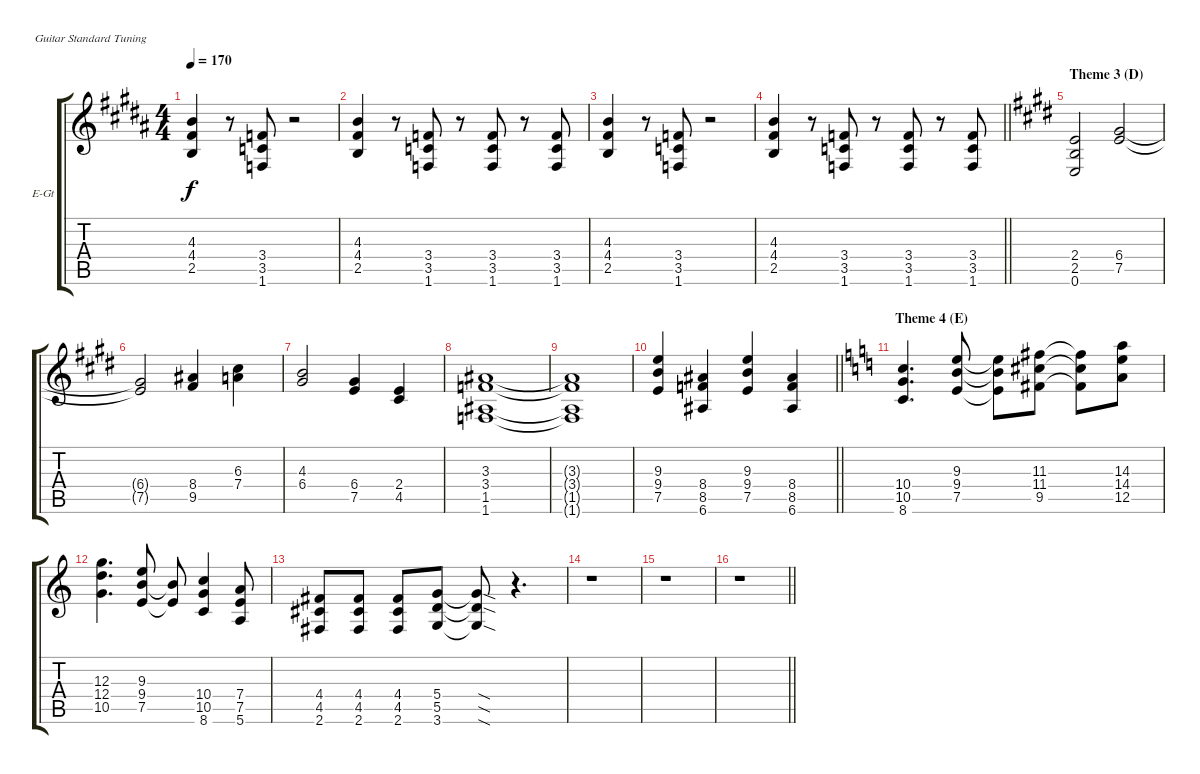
\bracketExtendMode groupsimilarinstruments
\firstSystemTrackNameOrientation horizontal
\otherSystemsTrackNameOrientation horizontal
\track ("Rhythm" "E-Gt") {instrument overdrivenguitar}
\staff {score tabs}
\tuning (E4 B3 G3 D3 A2 E2)
\ts (4 4)
\tempo 170
\clef g2
\ks b
(4.3 4.4 2.5).4{dy f} r.8 (3.4 3.5 1.6).8 r.2 |
(4.3 4.4 2.5).4 r.8 (3.4 3.5 1.6).8 r.8 (3.4 3.5 1.6).8 r.8 (3.4 3.5 1.6).8 |
(4.3 4.4 2.5).4 r.8 (3.4 3.5 1.6).8 r.2 |
\barLineRight lightlight
(4.3 4.4 2.5).4 r.8 (3.4 3.5 1.6).8 r.8 (3.4 3.5 1.6).8 r.8 (3.4 3.5 1.6).8 |
\section ("" "Theme 3 (D)")
\ks e
(2.4 2.5 0.6).2 (6.4 7.5).2 |
(6.4{t} 7.5{t}).2 (8.4 9.5).4 (6.3 7.4).4 |
(4.3 6.4).2 (6.4 7.5).4 (2.4 4.5).4 |
(3.3 3.4 1.5 1.6).1 |
(3.3{t} 3.4{t} 1.5{t} 1.6{t}).1 |
\barLineRight lightlight
(9.3 9.4 7.5).4 (8.4 8.5 6.6).4 (9.3 9.4 7.5).4 (8.4 8.5 6.6).4 |
\section ("" "Theme 4 (E)")
\ks c
(10.4 10.5 8.6).4{d} (9.3 9.4 7.5).8 (9.3{t} 9.4{t} 7.5{t}).8 (11.3 11.4 9.5).8 (11.3{t} 11.4{t} 9.5{t}).8 (14.3 14.4 12.5).8 |
(12.3 12.4 10.5).4{d} (9.3 9.4 7.5).8 (9.4{t} 7.5{t}).8 (10.4 10.5 8.6).4 (7.4 7.5 5.6).8 |
(4.4 4.5 2.6).8 (4.4 4.5 2.6).8 (4.4 4.5 2.6).8 (5.4 5.5 3.6).8 (5.4{sod t} 5.5{sod t} 3.6{sod t}).8 r.4{d} |
r.1 |
r.1 |
\barLineRight lightlight
r.1
